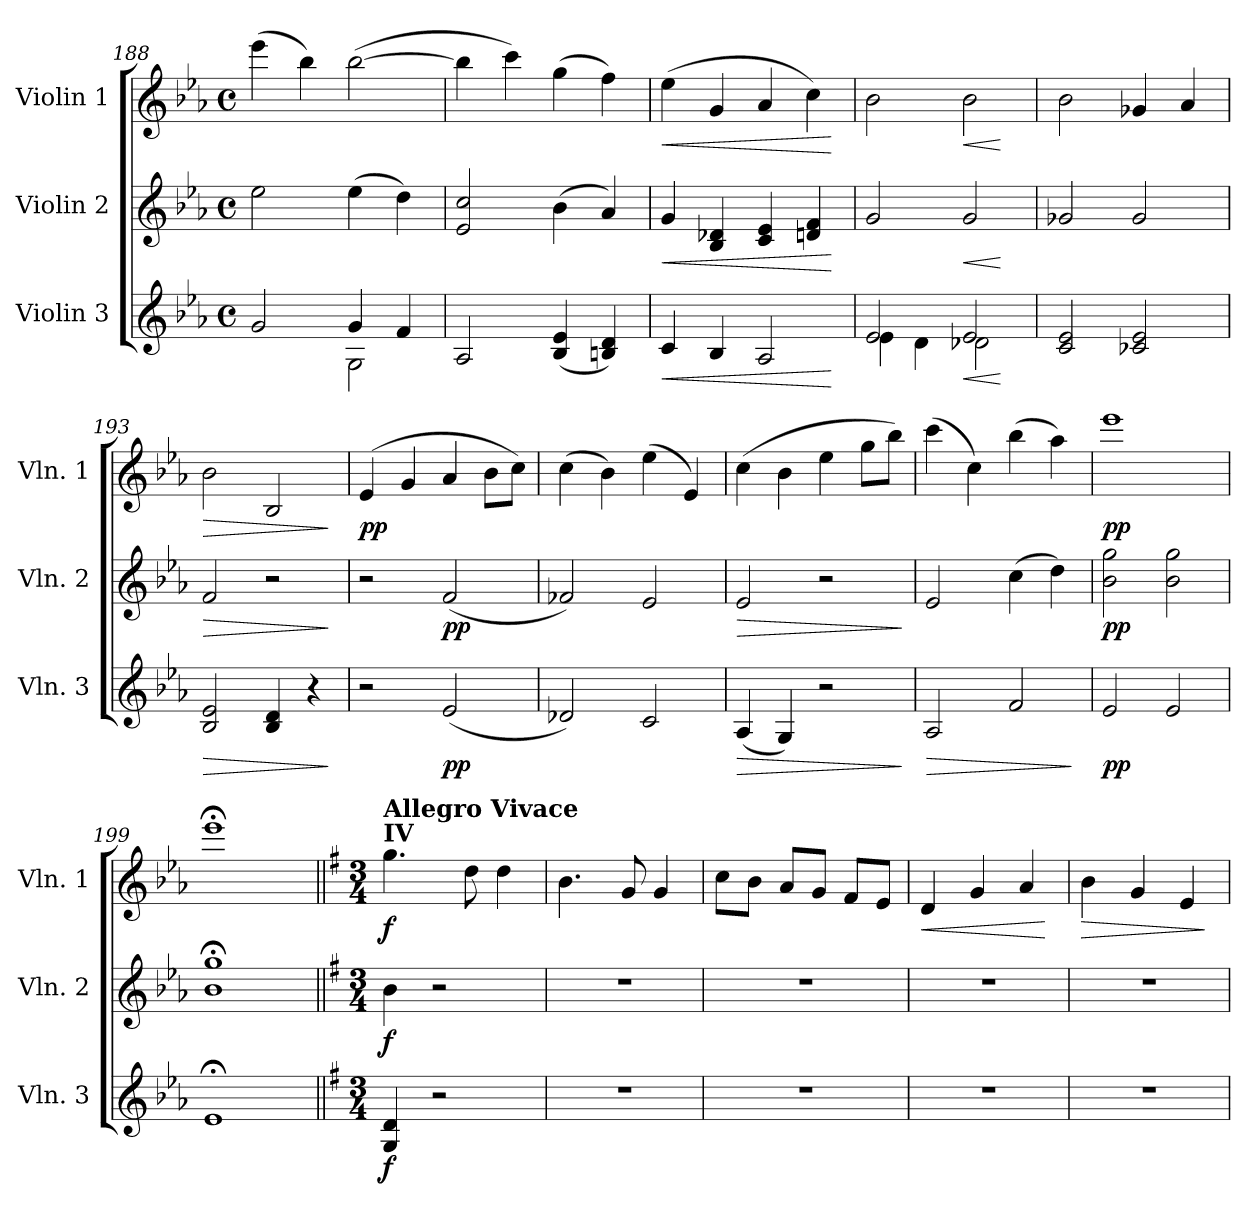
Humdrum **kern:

**kern	**dynam	**kern	**dynam	**kern	**dynam
*part3	*part3	*part2	*part2	*part1	*part1
*staff3	*staff3	*staff2	*staff2	*staff1	*staff1
*I"Violin 3	*	*I"Violin 2	*	*I"Violin 1	*
*I'Vln. 3	*	*I'Vln. 2	*	*I'Vln. 1	*
!!LO:PB:g=z
*clefG2	*	*clefG2	*	*clefG2	*
*k[b-e-a-]	*	*k[b-e-a-]	*	*k[b-e-a-]	*
*M4/4	*	*M4/4	*	*M4/4	*
*met(c)	*	*met(c)	*	*met(c)	*
=188	=188	=188	=188	=188	=188
*^	*	*	*	*	*
2g/	2ryy	.	2ee-\	.	(>4eee-\	.
.	.	.	.	.	4bb-\)	.
4g/	2G\	.	(>4ee-\	.	(>[2bb-\	.
4f/	.	.	4dd\)	.	.	.
*v	*v	*	*	*	*	*
=189	=189	=189	=189	=189	=189
2A-/	.	2e-/ 2cc/	.	4bb-\]	.
.	.	.	.	4ccc\)	.
(<4B-/ 4e-/	.	(>4b-\	.	(>4gg\	.
4Bn/ 4d/)	.	4a-/)	.	4ff\)	.
=190	=190	=190	=190	=190	=190
!	!LO:HP:b	!	!LO:HP:b	!	!LO:HP:b
4c/	<	4g/	<	(>4ee-\	<
4B-/	.	4B-/ 4d-X/	.	4g/	.
2A-/	.	4c/ 4e-/	.	4a-/	.
.	.	4dn/ 4f/	.	4cc\)	.
.	[	.	[	.	[
=191	=191	=191	=191	=191	=191
*^	*	*	*	*	*
2e-/	4e-\	.	2g/	.	2b-\	.
.	4d\	.	.	.	.	.
!	!	!LO:HP:b	!	!LO:HP:b	!	!LO:HP:b
2e-/	2d-X\	<	2g/	<	2b-\	<
*v	*v	*	*	*	*	*
.	[	.	[	.	[
=192	=192	=192	=192	=192	=192
2c/ 2e-/	.	2g-X/	.	2b-\	.
2c-X/ 2e-/	.	2g-/	.	4g-X/	.
.	.	.	.	4a-/	.
=193	=193	=193	=193	=193	=193
!	!LO:HP:b	!	!LO:HP:b	!	!LO:HP:b
2B-/ 2e-/	>	2f/	>	2b-\	>
4B-/ 4d/	.	2r	.	2B-/	.
4r	.	.	.	.	.
.	]	.	]	.	]
=194	=194	=194	=194	=194	=194
!	!	!	!	!	!LO:DY:b
2r	.	2r	.	(>4e-/	pp
.	.	.	.	4g/	.
!	!LO:DY:b	!	!LO:DY:b	!	!
(<2e-/	pp	(<2f/	pp	4a-/	.
.	.	.	.	8b-\L	.
.	.	.	.	8cc\J)	.
!!LO:PB:g=z
=195	=195	=195	=195	=195	=195
2d-X/)	.	2f-X/)	.	(>4cc\	.
.	.	.	.	4b-\)	.
2c/	.	2e-/	.	(>4ee-\	.
.	.	.	.	4e-/)	.
=196	=196	=196	=196	=196	=196
!	!LO:HP:b	!	!LO:HP:b	!	!
(<4A-/	>	2e-/	>	(>4cc\	.
4G/)	.	.	.	4b-\	.
2r	.	2r	.	4ee-\	.
.	.	.	.	8gg\L	.
.	.	.	.	8bb-\J)	.
.	]	.	]	.	.
=197	=197	=197	=197	=197	=197
!	!LO:HP:b	!	!	!	!
2A-/	>	2e-/	.	(>4ccc\	.
.	.	.	.	4cc\)	.
2f/	.	(>4cc\	.	(>4bb-\	.
.	.	4dd\)	.	4aa-\)	.
.	]	.	.	.	.
=198	=198	=198	=198	=198	=198
!	!LO:DY:b	!	!LO:DY:b	!	!LO:DY:b
2e-/	pp	2b-\ 2gg\	pp	1eee-	pp
2e-/	.	2b-\ 2gg\	.	.	.
=199	=199	=199	=199	=199	=199
1e-;<	.	1b-;< 1gg;<	.	1eee-;<	.
!!LO:PB:g=z
=200||	=200||	=200||	=200||	=200||	=200||
*k[f#]	*	*k[f#]	*	*k[f#]	*
*M3/4	*	*M3/4	*	*M3/4	*
!	!	!	!	!LO:TX:a:B:t=IV	!
!	!	!	!	!LO:TX:a:B:t=Allegro Vivace	!
!	!LO:DY:b	!	!LO:DY:b	!	!LO:DY:b
4G/ 4d/	f	4b\	f	4.gg\	f
2r	.	2r	.	.	.
.	.	.	.	8dd\	.
.	.	.	.	4dd\	.
=201	=201	=201	=201	=201	=201
2.r	.	2.r	.	4.b\	.
.	.	.	.	8g/	.
.	.	.	.	4g/	.
=202	=202	=202	=202	=202	=202
2.r	.	2.r	.	8cc\L	.
.	.	.	.	8b\J	.
.	.	.	.	8a/L	.
.	.	.	.	8g/J	.
.	.	.	.	8f#/L	.
.	.	.	.	8e/J	.
=203	=203	=203	=203	=203	=203
!	!	!	!	!	!LO:HP:b
2.r	.	2.r	.	4d/	<
.	.	.	.	4g/	.
.	.	.	.	4a/	.
.	.	.	.	.	[
=204	=204	=204	=204	=204	=204
!	!	!	!	!	!LO:HP:b
2.r	.	2.r	.	4b\	>
.	.	.	.	4g/	.
.	.	.	.	4e/	.
.	.	.	.	.	]
=	=	=	=	=	=
*-	*-	*-	*-	*-	*-
